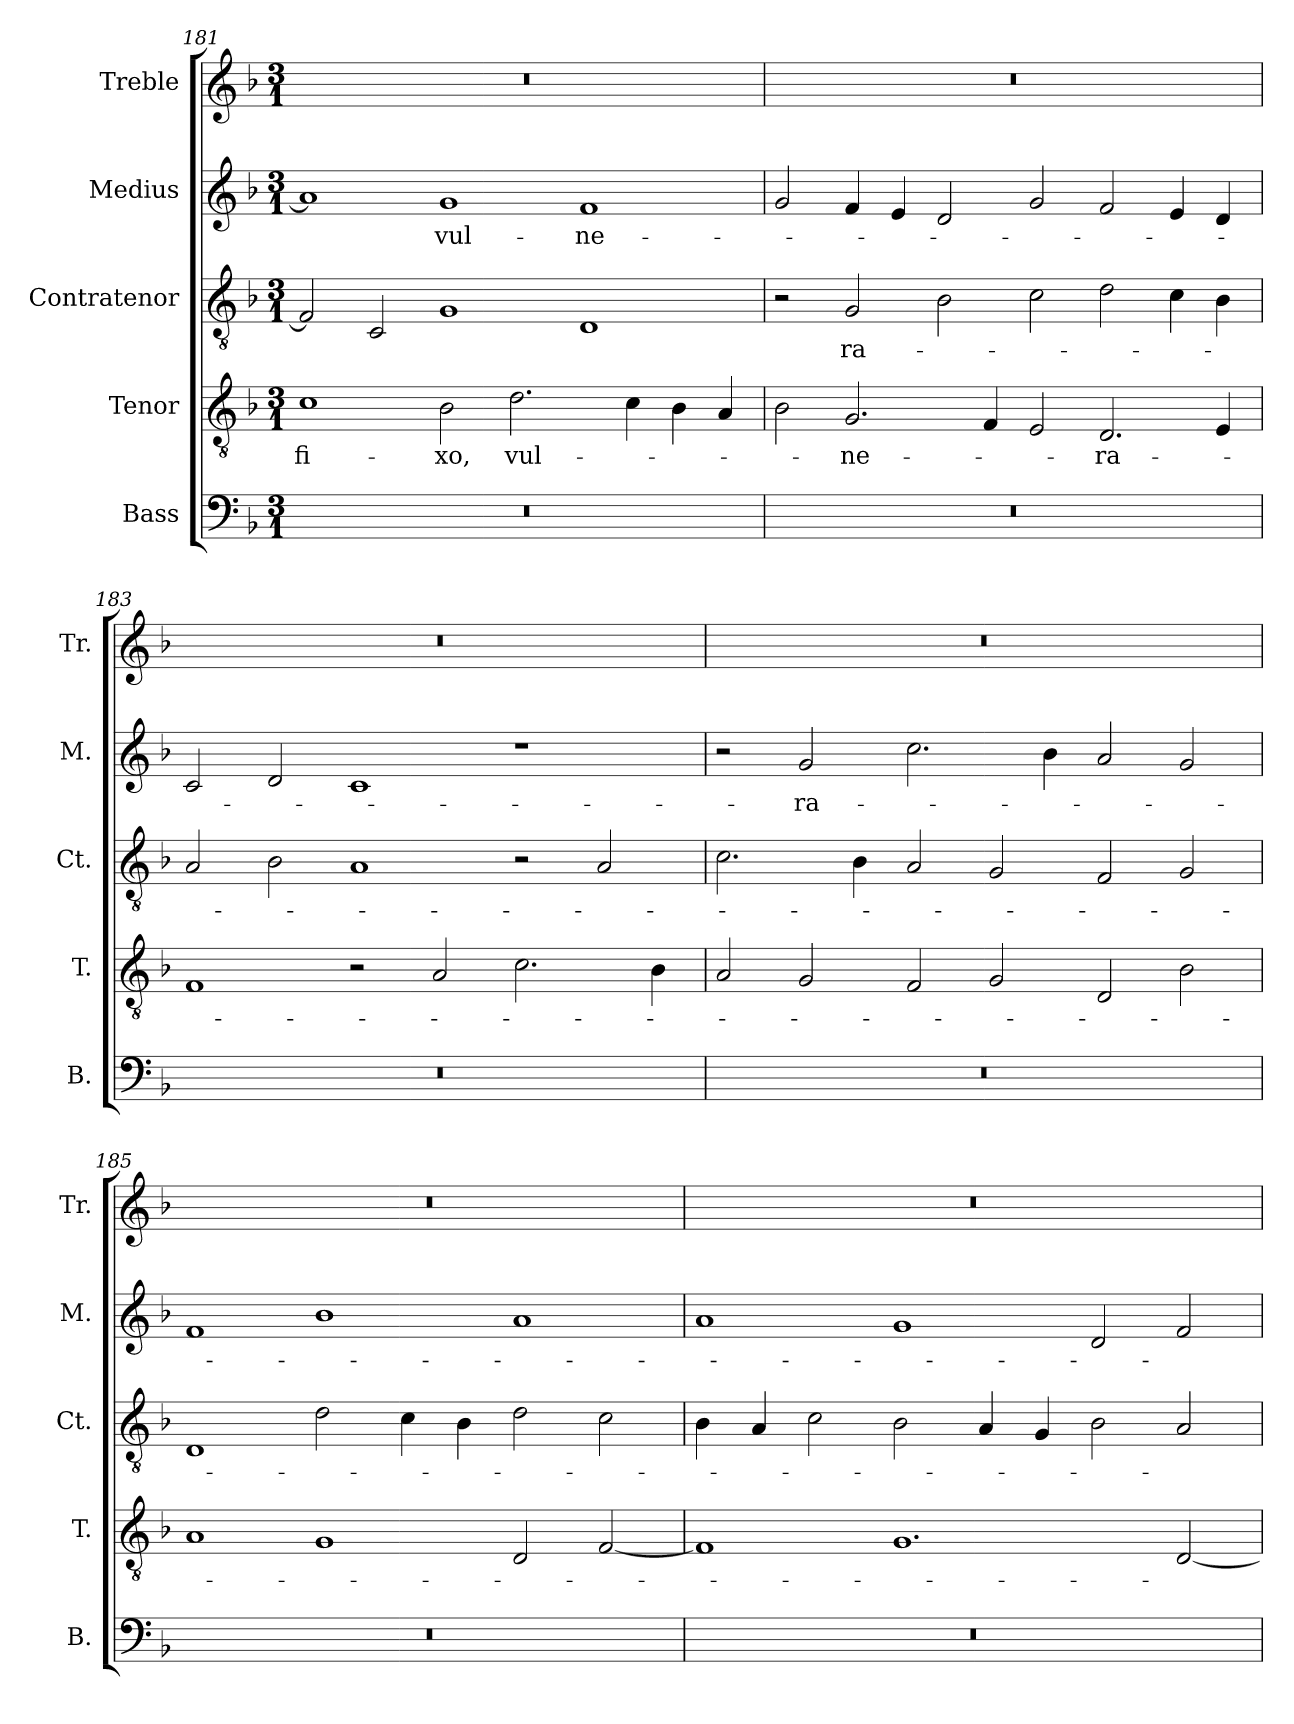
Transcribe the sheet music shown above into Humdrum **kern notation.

**kern	**kern	**text	**kern	**text	**kern	**text	**kern
*part5	*part4	*part4	*part3	*part3	*part2	*part2	*part1
*staff5	*staff4	*staff4	*staff3	*staff3	*staff2	*staff2	*staff1
*I"Bass	*I"Tenor	*	*I"Contratenor	*	*I"Medius	*	*I"Treble
*I'B.	*I'T.	*	*I'Ct.	*	*I'M.	*	*I'Tr.
*clefF4	*clefGv2	*	*clefGv2	*	*clefG2	*	*clefG2
*	*ITrd7c12	*	*ITrd7c12	*	*	*	*
*k[b-]	*k[b-]	*	*k[b-]	*	*k[b-]	*	*k[b-]
*d:	*d:	*	*d:	*	*d:	*	*d:
*M3/1	*M3/1	*	*M3/1	*	*M3/1	*	*M3/1
=181	=181	=181	=181	=181	=181	=181	=181
!LO:N:vis=1	!	!	!	!	!	!	!
!	!	!LO:LY:b:color=#000000	!	!	!	!	!LO:N:vis=1
0.r	1Ci	-fi-	2FFi/]	.	1ai]	.	0.r
.	.	.	2CCi/	.	.	.	.
!	!	!LO:LY:b:color=#000000	!	!	!	!	!
!	!	!	!	!	!	!LO:LY:b:color=#000000	!
.	2BB-i\	-xo,	1GGi	.	1gi	vul-	.
!	!	!LO:LY:b:color=#000000	!	!	!	!	!
.	2.Di\	vul-	.	.	.	.	.
!	!	!	!	!	!	!LO:LY:b:color=#000000	!
.	.	.	1DDi	.	1fi	-ne-	.
.	4Ci\	.	.	.	.	.	.
.	4BB-i\	.	.	.	.	.	.
.	4AAi/	.	.	.	.	.	.
=182	=182	=182	=182	=182	=182	=182	=182
!LO:N:vis=1	!	!	!	!	!	!	!LO:N:vis=1
0.r	2BB-i\	.	2r	.	2gi/	.	0.r
!	!	!LO:LY:b:color=#000000	!	!	!	!	!
!	!	!	!	!LO:LY:b:color=#000000	!	!	!
.	2.GGi/	-ne-	2GGi/	-ra-	4fi/	.	.
.	.	.	.	.	4ei/	.	.
.	.	.	2BB-i\	.	2di/	.	.
.	4FFi/	.	.	.	.	.	.
.	2EEi/	.	2Ci\	.	2gi/	.	.
!	!	!LO:LY:b:color=#000000	!	!	!	!	!
.	2.DDi/	-ra-	2Di\	.	2fi/	.	.
.	.	.	4Ci\	.	4ei/	.	.
.	4EEi/	.	4BB-i\	.	4di/	.	.
!!LO:LB:g=z
=183	=183	=183	=183	=183	=183	=183	=183
!LO:N:vis=1	!	!	!	!	!	!	!LO:N:vis=1
0.r	1FFi	.	2AAi/	.	2ci/	.	0.r
.	.	.	2BB-i\	.	2di/	.	.
.	2r	.	1AAi	.	1ci	.	.
.	2AAi/	.	.	.	.	.	.
.	2.Ci\	.	2r	.	1r	.	.
.	.	.	2AAi/	.	.	.	.
.	4BB-i\	.	.	.	.	.	.
=184	=184	=184	=184	=184	=184	=184	=184
!LO:N:vis=1	!	!	!	!	!	!	!LO:N:vis=1
0.r	2AAi/	.	2.Ci\	.	2r	.	0.r
!	!	!	!	!	!	!LO:LY:b:color=#000000	!
.	2GGi/	.	.	.	2gi/	-ra-	.
.	.	.	4BB-i\	.	.	.	.
.	2FFi/	.	2AAi/	.	2.cci\	.	.
.	2GGi/	.	2GGi/	.	.	.	.
.	.	.	.	.	4b-i\	.	.
.	2DDi/	.	2FFi/	.	2ai/	.	.
.	2BB-i\	.	2GGi/	.	2gi/	.	.
=185	=185	=185	=185	=185	=185	=185	=185
!LO:N:vis=1	!	!	!	!	!	!	!LO:N:vis=1
0.r	1AAi	.	1DDi	.	1fi	.	0.r
.	1GGi	.	2Di\	.	1b-i	.	.
.	.	.	4Ci\	.	.	.	.
.	.	.	4BB-i\	.	.	.	.
.	2DDi/	.	2Di\	.	1ai	.	.
.	[<2FFi/	.	2Ci\	.	.	.	.
!!LO:LB:g=z
=186	=186	=186	=186	=186	=186	=186	=186
!LO:N:vis=1	!	!	!	!	!	!	!LO:N:vis=1
0.r	1FFi]	.	4BB-i\	.	1ai	.	0.r
.	.	.	4AAi/	.	.	.	.
.	.	.	2Ci\	.	.	.	.
.	1.GGi	.	2BB-i\	.	1gi	.	.
.	.	.	4AAi/	.	.	.	.
.	.	.	4GGi/	.	.	.	.
.	.	.	2BB-i\	.	2di/	.	.
.	[<2DDi/	.	2AAi/	.	2fi/	.	.
=	=	=	=	=	=	=	=
*-	*-	*-	*-	*-	*-	*-	*-
